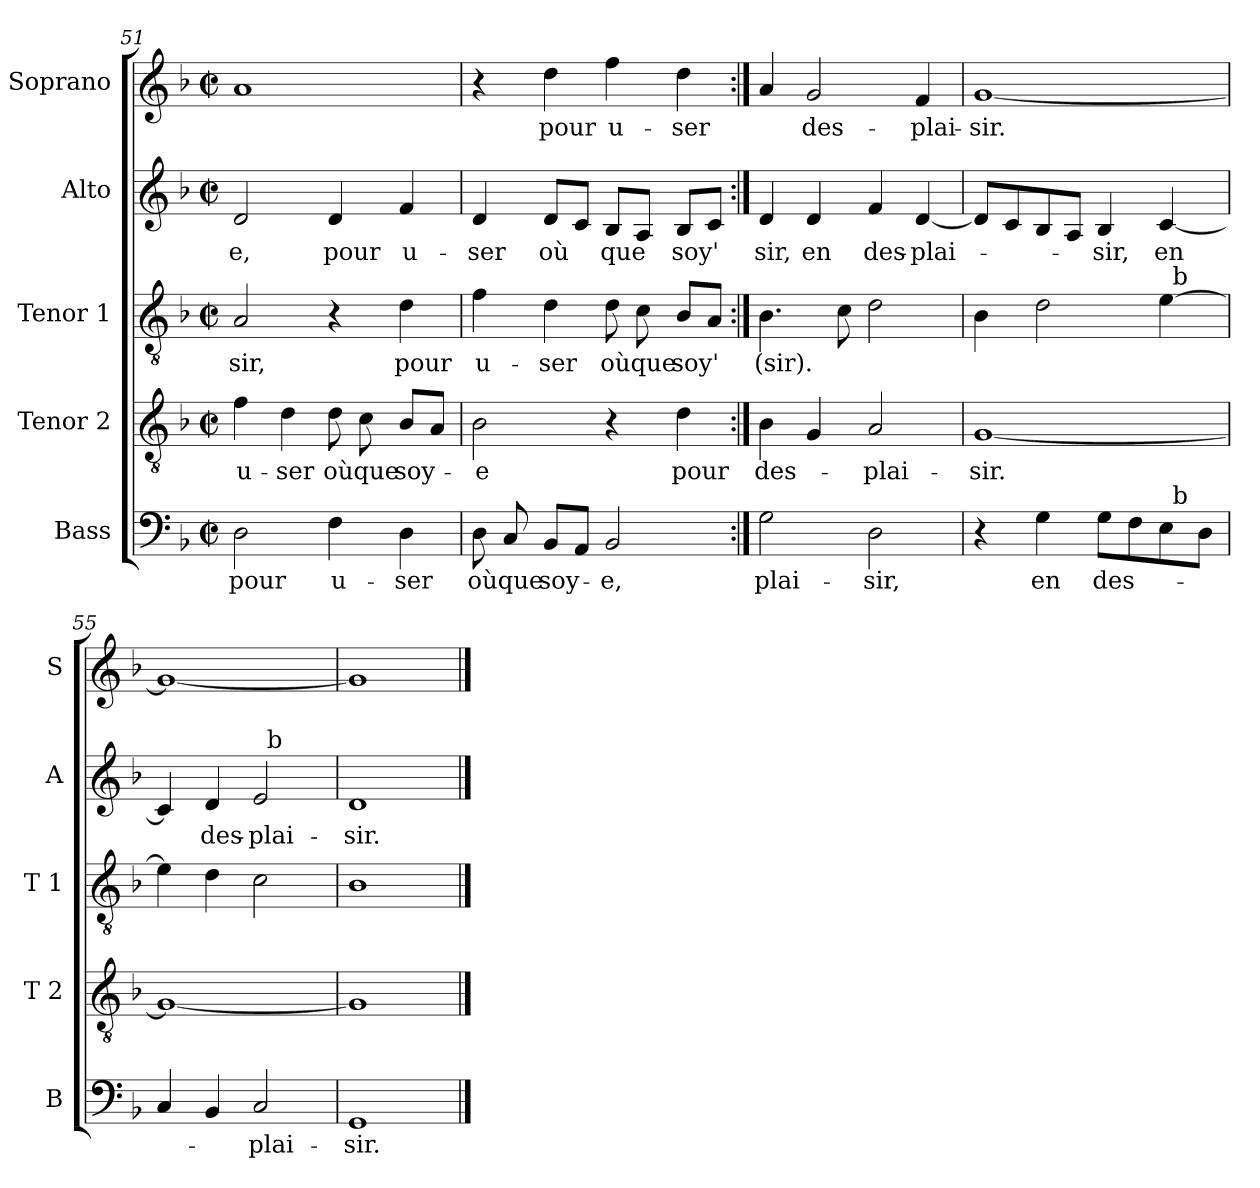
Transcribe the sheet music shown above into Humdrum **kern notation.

**kern	**text	**kern	**text	**kern	**text	**kern	**text	**kern	**text
*part5	*part5	*part4	*part4	*part3	*part3	*part2	*part2	*part1	*part1
*staff5	*staff5	*staff4	*staff4	*staff3	*staff3	*staff2	*staff2	*staff1	*staff1
*I"Bass	*	*I"Tenor 2	*	*I"Tenor 1	*	*I"Alto	*	*I"Soprano	*
*I'B	*	*I'T 2	*	*I'T 1	*	*I'A	*	*I'S	*
!!LO:LB:g=z
*clefF4	*	*clefGv2	*	*clefGv2	*	*clefG2	*	*clefG2	*
*k[b-]	*	*k[b-]	*	*k[b-]	*	*k[b-]	*	*k[b-]	*
*F:	*	*F:	*	*F:	*	*F:	*	*F:	*
*M2/2	*	*M2/2	*	*M2/2	*	*M2/2	*	*M2/2	*
*met(c|)	*	*met(c|)	*	*met(c|)	*	*met(c|)	*	*met(c|)	*
=51	=51	=51	=51	=51	=51	=51	=51	=51	=51
2D\	pour	4f\	u-	2A/	-sir,	2d/	-e,	1a	.
.	.	4d\	-ser	.	.	.	.	.	.
4F\	u-	8d\	où	4r	.	4d/	pour	.	.
.	.	8c\	que	.	.	.	.	.	.
4D\	-ser	8B-/L	soy-	4d\	pour	4f/	u-	.	.
.	.	8A/J	.	.	.	.	.	.	.
=52	=52	=52	=52	=52	=52	=52	=52	=52	=52
8D\	où	2B-\	-e	4f\	u-	4d/	-ser	4r	.
8C/	que	.	.	.	.	.	.	.	.
8BB-/L	soy-	.	.	4d\	-ser	8d/L	où	4dd\	pour
8AA/J	.	.	.	.	.	8c/J	.	.	.
2BB-/	-e,	4r	.	8d\	où	8B-/L	que	4ff\	u-
.	.	.	.	8c\	que	8A/J	.	.	.
.	.	4d\	pour	8B-/L	soy'	8B-/L	soy'	4dd\	-ser
.	.	.	.	8A/J	.	8c/J	.	.	.
=53:|!	=53:|!	=53:|!	=53:|!	=53:|!	=53:|!	=53:|!	=53:|!	=53:|!	=53:|!
2G\	plai-	4B-\	des-	4.B-\	(sir).	4d/	sir,	4a/	.
.	.	4G/	.	.	.	4d/	en	2g/	des-
.	.	.	.	8c\	.	.	.	.	.
2D\	-sir,	2A/	-plai-	2d\	.	4f/	des-	.	.
.	.	.	.	.	.	[4d/	-plai-	4f/	-plai-
=54	=54	=54	=54	=54	=54	=54	=54	=54	=54
*^	*	*	*	*^	*	*	*	*	*
4r	2ryy	.	[1G	-sir.	4B-\	2ryy	.	8d/L]	.	[1g	-sir.
.	.	.	.	.	.	.	.	8c/	.	.	.
4G\	.	en	.	.	2d\	.	.	8B-/	.	.	.
.	.	.	.	.	.	.	.	8A/J	.	.	.
8G\L	4ryy	des-	.	.	.	4ryy	.	4B-/	-sir,	.	.
8F\	.	.	.	.	.	.	.	.	.	.	.
8E\	32ryy	.	.	.	[4e\	32ryy	.	[4c/	en	.	.
!	!	!	!	!	!	!LO:TX:a:t=b	!	!	!	!	!
!	!LO:TX:a:t=b	!	!	!	!	!	!	!	!	!	!
.	8..ryy	.	.	.	.	8..ryy	.	.	.	.	.
8D\J	.	.	.	.	.	.	.	.	.	.	.
*v	*v	*	*	*	*v	*v	*	*	*	*	*
=55	=55	=55	=55	=55	=55	=55	=55	=55	=55
*	*	*	*	*	*	*^	*	*	*
4C/	.	1G_	.	4e\]	.	4c/]	2ryy	.	1g_	.
4BB-/	.	.	.	4d\	.	4d/	.	des-	.	.
2C/	-plai-	.	.	2c\	.	2e/	32ryy	-plai-	.	.
!	!	!	!	!	!	!	!LO:TX:a:t=b	!	!	!
.	.	.	.	.	.	.	4...ryy	.	.	.
*	*	*	*	*	*	*v	*v	*	*	*
=56	=56	=56	=56	=56	=56	=56	=56	=56	=56
1GG	-sir.	1G]	.	1B-	.	1d	-sir.	1g]	.
==	==	==	==	==	==	==	==	==	==
*-	*-	*-	*-	*-	*-	*-	*-	*-	*-
